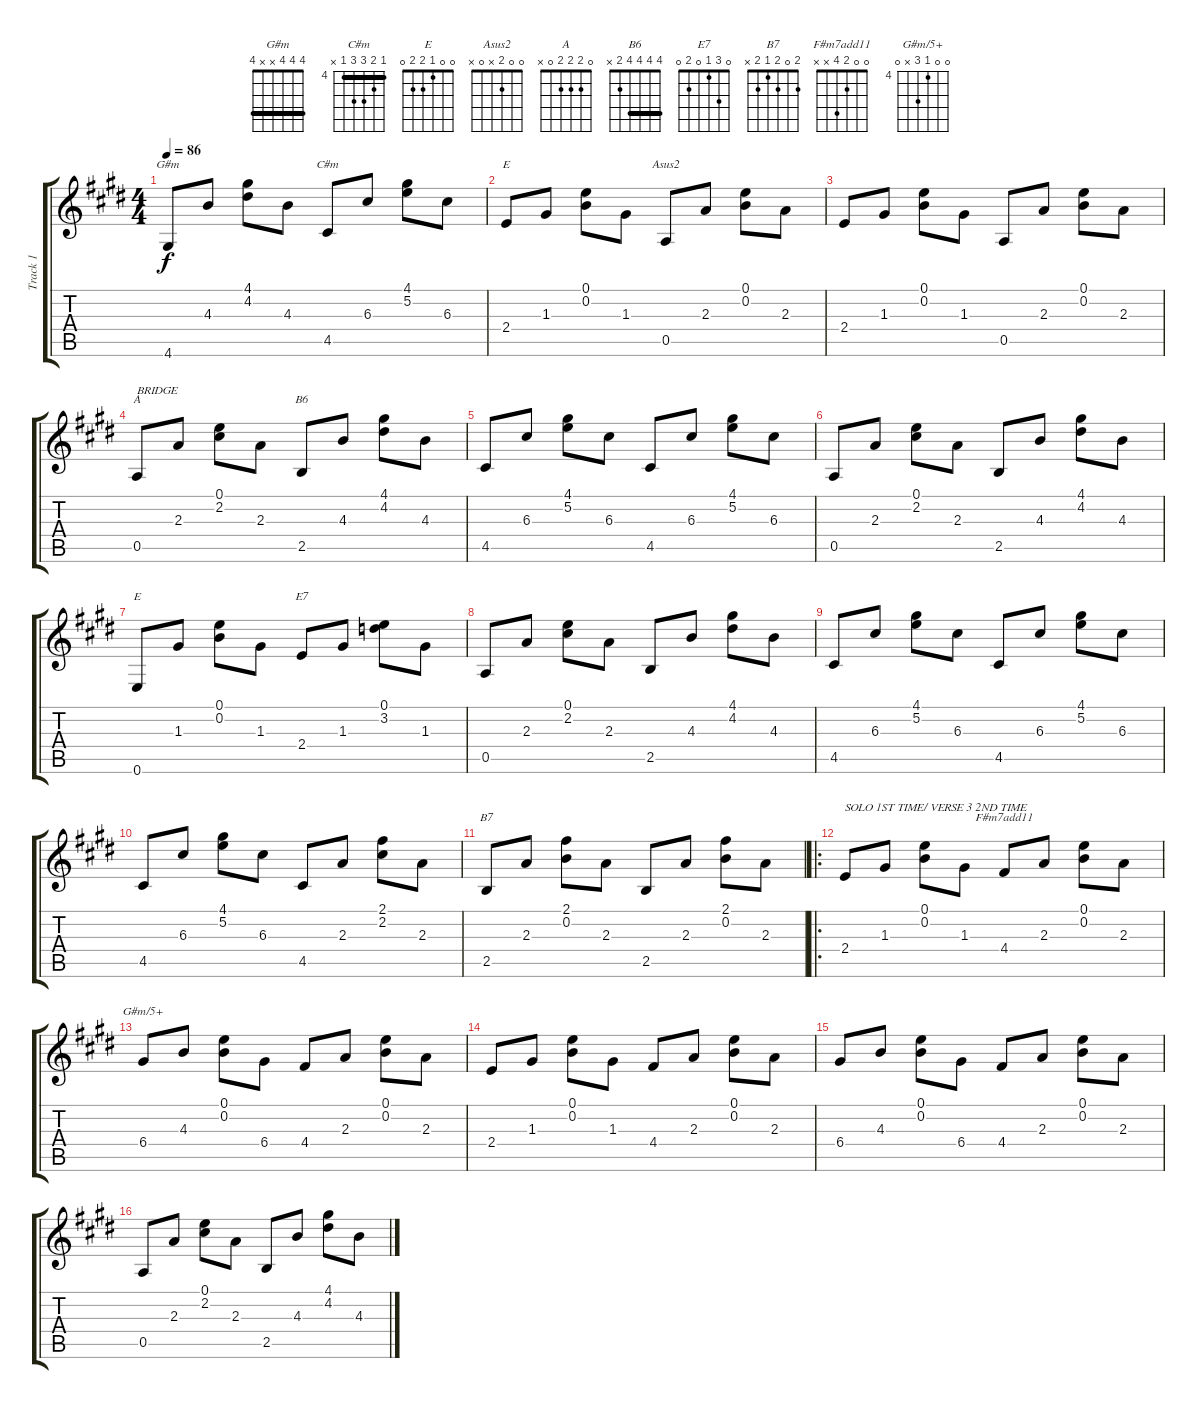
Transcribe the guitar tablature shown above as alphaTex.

\track ("Track 1" "Track 1") {instrument acousticguitarsteel}
\staff {score tabs}
\tuning (E4 B3 G3 D3 A2 E2) {hide}
\chord ("G#m" 4 4 4 x x 4) {barre 4}
\chord ("C#m" 4 5 6 6 4 x) {firstfret 4 barre 4}
\chord ("E" 0 0 1 2 x x)
\chord ("Asus2" 0 0 2 x 0 x)
\chord ("A" 0 2 2 2 0 x)
\chord ("B6" 4 4 4 4 2 x) {barre 4}
\chord ("E" 0 0 1 2 2 0)
\chord ("E7" 0 3 1 0 2 0)
\chord ("B7" 2 0 2 1 2 x)
\chord ("F#m7add11" 0 0 2 4 x x)
\chord ("G#m/5+" 0 0 4 6 x 0) {firstfret 4}
\ts (4 4)
\tempo 86
\clef g2
\ks e
4.6.8{ch "G#m" dy f} 4.3.8 (4.1 4.2).8 4.3.8 4.5.8{ch "C#m"} 6.3.8 (4.1 5.2).8 6.3.8 |
2.4.8{ch "E"} 1.3.8 (0.1 0.2).8 1.3.8 0.5.8{ch "Asus2"} 2.3.8 (0.1 0.2).8 2.3.8 |
2.4.8 1.3.8 (0.1 0.2).8 1.3.8 0.5.8 2.3.8 (0.1 0.2).8 2.3.8 |
0.5.8{ch "A" txt "BRIDGE"} 2.3.8 (0.1 2.2).8 2.3.8 2.5.8{ch "B6"} 4.3.8 (4.1 4.2).8 4.3.8 |
4.5.8 6.3.8 (4.1 5.2).8 6.3.8 4.5.8 6.3.8 (4.1 5.2).8 6.3.8 |
0.5.8 2.3.8 (0.1 2.2).8 2.3.8 2.5.8 4.3.8 (4.1 4.2).8 4.3.8 |
0.6.8{ch "E"} 1.3.8 (0.1 0.2).8 1.3.8 2.4.8{ch "E7"} 1.3.8 (0.1 3.2).8 1.3.8 |
0.5.8 2.3.8 (0.1 2.2).8 2.3.8 2.5.8 4.3.8 (4.1 4.2).8 4.3.8 |
4.5.8 6.3.8 (4.1 5.2).8 6.3.8 4.5.8 6.3.8 (4.1 5.2).8 6.3.8 |
4.5.8 6.3.8 (4.1 5.2).8 6.3.8 4.5.8 2.3.8 (2.1 2.2).8 2.3.8 |
2.5.8{ch "B7"} 2.3.8 (2.1 0.2).8 2.3.8 2.5.8 2.3.8 (2.1 0.2).8 2.3.8 |
\ro
2.4.8{txt "SOLO 1ST TIME/ VERSE 3 2ND TIME"} 1.3.8 (0.1 0.2).8 1.3.8 4.4.8{ch "F#m7add11"} 2.3.8 (0.1 0.2).8 2.3.8 |
6.4.8{ch "G#m/5+"} 4.3.8 (0.1 0.2).8 6.4.8 4.4.8 2.3.8 (0.1 0.2).8 2.3.8 |
2.4.8 1.3.8 (0.1 0.2).8 1.3.8 4.4.8 2.3.8 (0.1 0.2).8 2.3.8 |
6.4.8 4.3.8 (0.1 0.2).8 6.4.8 4.4.8 2.3.8 (0.1 0.2).8 2.3.8 |
0.5.8 2.3.8 (0.1 2.2).8 2.3.8 2.5.8 4.3.8 (4.1 4.2).8 4.3.8
